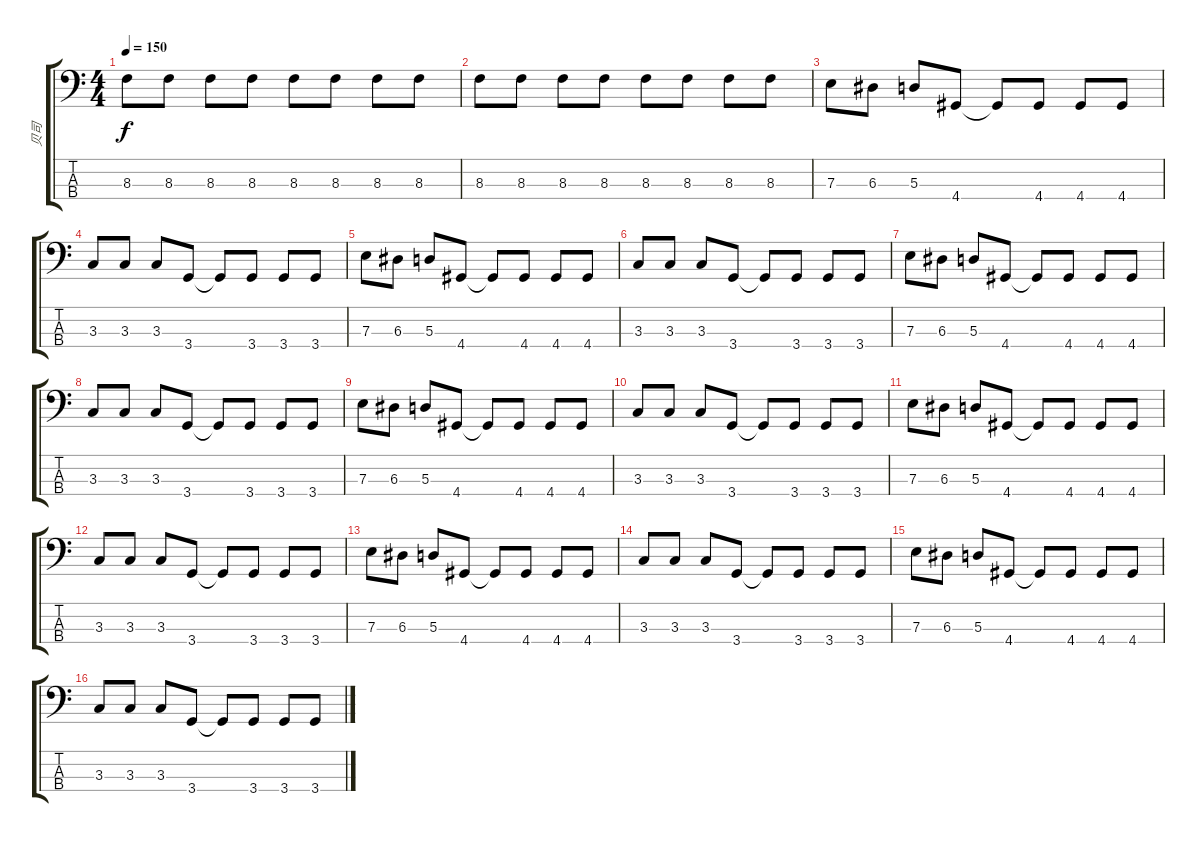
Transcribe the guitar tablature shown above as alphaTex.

\track ("贝司" "贝司") {instrument electricbassfinger}
\staff {score tabs}
\tuning (G2 D2 A1 E1) {hide}
\ts (4 4)
\tempo 150
\clef f4
\ks c
8.3.8{dy f} 8.3.8 8.3.8 8.3.8 8.3.8 8.3.8 8.3.8 8.3.8 |
8.3.8 8.3.8 8.3.8 8.3.8 8.3.8 8.3.8 8.3.8 8.3.8 |
7.3.8 6.3.8 5.3.8 4.4.8 4.4{t}.8 4.4.8 4.4.8 4.4.8 |
3.3.8 3.3.8 3.3.8 3.4.8 3.4{t}.8 3.4.8 3.4.8 3.4.8 |
7.3.8 6.3.8 5.3.8 4.4.8 4.4{t}.8 4.4.8 4.4.8 4.4.8 |
3.3.8 3.3.8 3.3.8 3.4.8 3.4{t}.8 3.4.8 3.4.8 3.4.8 |
7.3.8 6.3.8 5.3.8 4.4.8 4.4{t}.8 4.4.8 4.4.8 4.4.8 |
3.3.8 3.3.8 3.3.8 3.4.8 3.4{t}.8 3.4.8 3.4.8 3.4.8 |
7.3.8 6.3.8 5.3.8 4.4.8 4.4{t}.8 4.4.8 4.4.8 4.4.8 |
3.3.8 3.3.8 3.3.8 3.4.8 3.4{t}.8 3.4.8 3.4.8 3.4.8 |
7.3.8 6.3.8 5.3.8 4.4.8 4.4{t}.8 4.4.8 4.4.8 4.4.8 |
3.3.8 3.3.8 3.3.8 3.4.8 3.4{t}.8 3.4.8 3.4.8 3.4.8 |
7.3.8 6.3.8 5.3.8 4.4.8 4.4{t}.8 4.4.8 4.4.8 4.4.8 |
3.3.8 3.3.8 3.3.8 3.4.8 3.4{t}.8 3.4.8 3.4.8 3.4.8 |
7.3.8 6.3.8 5.3.8 4.4.8 4.4{t}.8 4.4.8 4.4.8 4.4.8 |
3.3.8 3.3.8 3.3.8 3.4.8 3.4{t}.8 3.4.8 3.4.8 3.4.8
